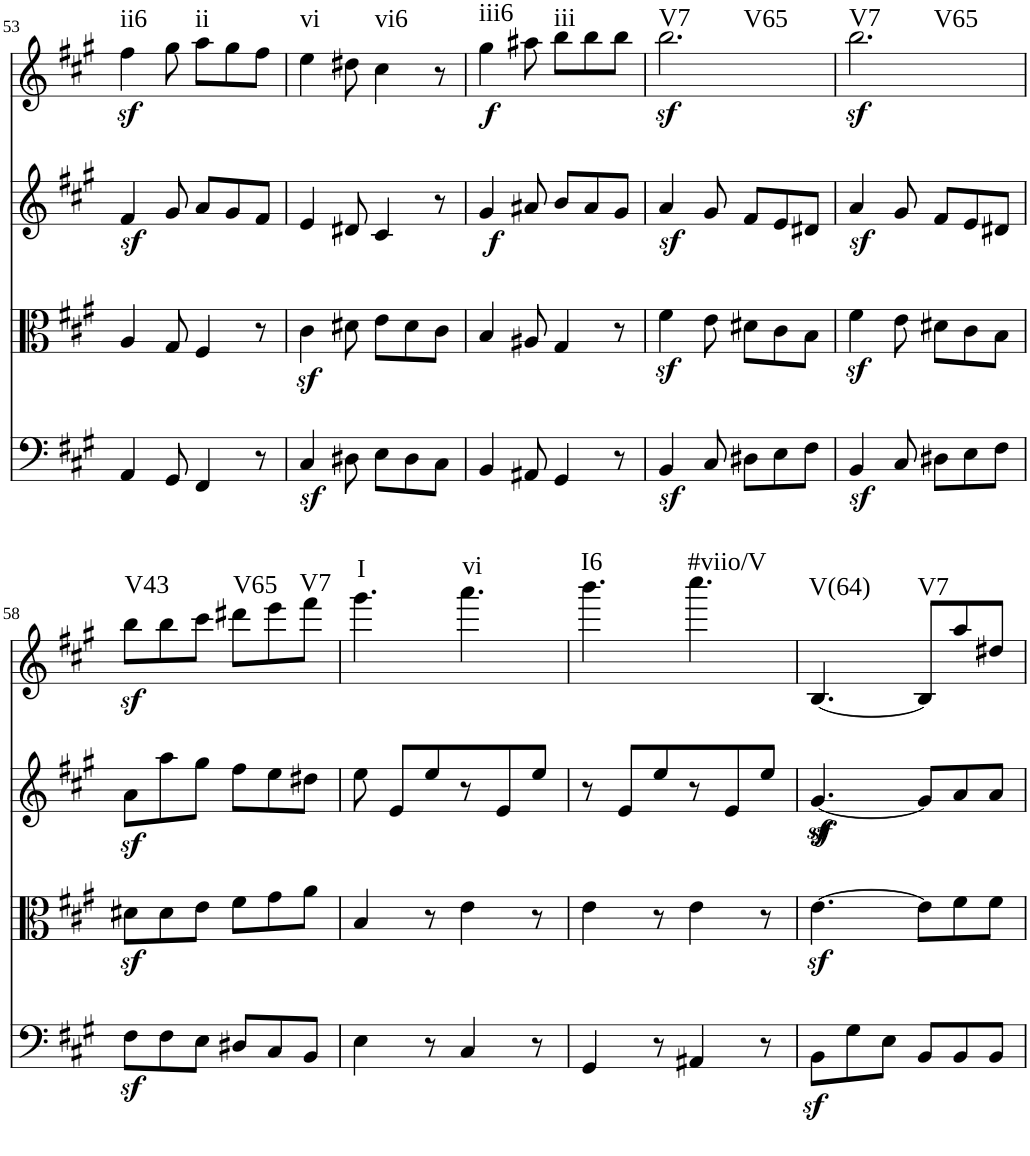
**kern	**kern	**kern	**dynam	**kern	**dynam	**harte
*part4	*part3	*part2	*part2	*part1	*part1	*part1
*staff4	*staff3	*staff2	*staff2	*staff1	*staff1	*
*I"Violoncello	*I"Viola	*I"Violin 2	*	*I"Violin 1	*	*
*I'Vc	*I'Vla	*I'Vln	*	*I'Vln	*	*
!!LO:PB:g=z
*clefF4	*clefC3	*clefG2	*	*clefG2	*	*
*k[f#c#g#]	*k[f#c#g#]	*k[f#c#g#]	*	*k[f#c#g#]	*	*
*A:	*A:	*A:	*	*A:	*	*
*M6/8	*M6/8	*M6/8	*	*M6/8	*	*
=53	=53	=53	=53	=53	=53	=53
!	!	!	!	!	!LO:DY:b	!LO:H:kt=ii6
4AA/	4A/	4f#z</	.	4ff#\	sf	N
8GG#/	8G#/	8g#/	.	8gg#\	.	.
!	!	!	!	!	!	!LO:H:kt=ii
4FF#/	4F#/	8a/L	.	8aa\L	.	N
.	.	8g#/	.	8gg#\	.	.
8r	8r	8f#/J	.	8ff#\J	.	.
=54	=54	=54	=54	=54	=54	=54
!	!	!	!	!	!	!LO:H:kt=vi
4C#z</	4c#z<\	4e/	.	4ee\	.	N
8D#X\	8d#X\	8d#X/	.	8dd#X\	.	.
!	!	!	!	!	!	!LO:H:kt=vi6
8E\L	8e\L	4c#/	.	4cc#\	.	N
8D#\	8d#\	.	.	.	.	.
8C#\J	8c#\J	8r	.	8r	.	.
=55	=55	=55	=55	=55	=55	=55
!	!	!	!LO:DY:b	!	!LO:DY:b	!LO:H:kt=iii6
4BB/	4B/	4g#/	f	4gg#\	f	N
8AA#X/	8A#X/	8a#X/	.	8aa#X\	.	.
!	!	!	!	!	!	!LO:H:kt=iii
4GG#/	4G#/	8b/L	.	8bb\L	.	N
.	.	8a#/	.	8bb\	.	.
8r	8r	8g#/J	.	8bb\J	.	.
=56	=56	=56	=56	=56	=56	=56
!	!	!	!	!	!LO:DY:b	!LO:H:n=1:kt=V7
!	!	!	!	!	!	!LO:H:n=2:kt=V65
4BBz</	4f#z<\	4az</	.	2.bb\	sf	N N
8C#/	8e\	8g#/	.	.	.	.
8D#X\L	8d#X\L	8f#/L	.	.	.	.
8E\	8c#\	8e/	.	.	.	.
8F#\J	8B\J	8d#X/J	.	.	.	.
=57	=57	=57	=57	=57	=57	=57
!	!	!	!	!	!LO:DY:b	!LO:H:n=1:kt=V7
!	!	!	!	!	!	!LO:H:n=2:kt=V65
4BBz</	4f#z<\	4az</	.	2.bb\	sf	N N
8C#/	8e\	8g#/	.	.	.	.
8D#X\L	8d#X\L	8f#/L	.	.	.	.
8E\	8c#\	8e/	.	.	.	.
8F#\J	8B\J	8d#X/J	.	.	.	.
!!LO:LB:g=z
=58	=58	=58	=58	=58	=58	=58
!	!	!	!	!	!LO:DY:b	!LO:H:kt=V43
8F#z<\L	8d#Xz<\L	8az<\L	.	8bb\L	sf	N
8F#\	8d#\	8aa\	.	8bb\	.	.
8E\J	8e\J	8gg#\J	.	8ccc#\J	.	.
!	!	!	!	!	!	!LO:H:kt=V65
8D#X/L	8f#\L	8ff#\L	.	8ddd#X\L	.	N
8C#/	8g#\	8ee\	.	8eee\	.	.
!	!	!	!	!	!	!LO:H:kt=V7
8BB/J	8a\J	8dd#X\J	.	8fff#\J	.	N
=59	=59	=59	=59	=59	=59	=59
!	!	!	!	!	!	!LO:H:kt=I
4E\	4B/	8ee\	.	4.ggg#\	.	N
.	.	8e/L	.	.	.	.
8r	8r	8ee/	.	.	.	.
!	!	!	!	!	!	!LO:H:kt=vi
4C#/	4e\	8r	.	4.aaa\	.	N
.	.	8e/	.	.	.	.
8r	8r	8ee/J	.	.	.	.
=60	=60	=60	=60	=60	=60	=60
!	!	!	!	!	!	!LO:H:kt=I6
4GG#/	4e\	8r	.	4.bbb\	.	N
.	.	8e/L	.	.	.	.
8r	8r	8ee/	.	.	.	.
!	!	!	!	!	!	!LO:H:kt=#viio/V
4AA#X/	4e\	8r	.	4.cccc#\	.	N
.	.	8e/	.	.	.	.
8r	8r	8ee/J	.	.	.	.
=61	=61	=61	=61	=61	=61	=61
!	!	!	!	!	!	!LO:H:kt=V(64)
8BBz<\L	[4.ez<\	[4.g#z</	.	[4.B/	.	N
8G#\	.	.	.	.	.	.
8E\J	.	.	.	.	.	.
!	!	!	!	!	!	!LO:H:kt=V7
8BB/L	8e\L]	8g#/L]	.	8B/L]	.	N
8BB/	8f#\	8a/	.	8aa/	.	.
8BB/J	8f#\J	8a/J	.	8dd#X/J	.	.
=	=	=	=	=	=	=
*-	*-	*-	*-	*-	*-	*-
